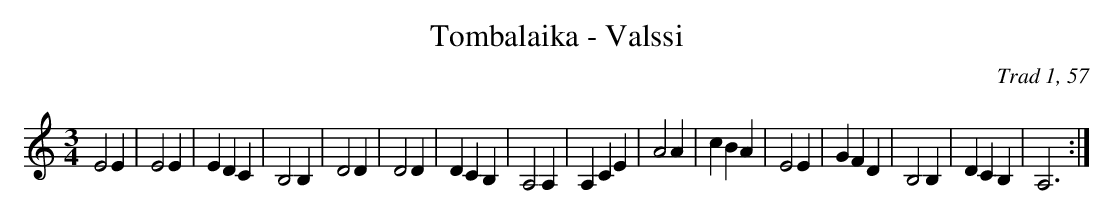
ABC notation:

X:1
T:Tombalaika - Valssi
C:Trad 1, 57
M:3/4
L:1/4
K:C
E2E|E2E|EDC|B,2B,|\
D2D|D2D|DCB,|A,2A,|\
A,CE|A2A|cBA|E2E|\
GFD|B,2B,|DCB,|A,3:|
